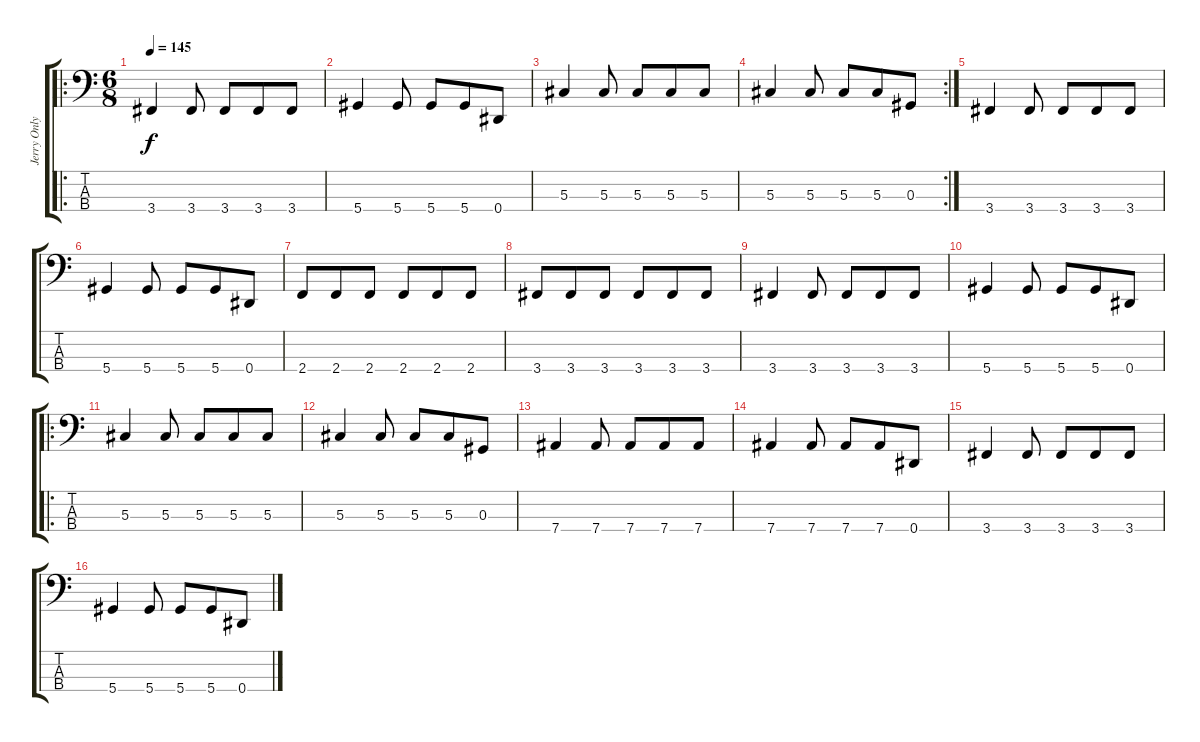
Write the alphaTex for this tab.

\track ("Jerry Only" "Jerry Only") {instrument distortionguitar}
\staff {score tabs}
\tuning (Gb2 Db2 Ab1 Eb1) {hide}
\ro
\ts (6 8)
\tempo 145
\clef f4
\ks c
3.4.4{dy f} 3.4.8 3.4.8 3.4.8 3.4.8 |
5.4.4 5.4.8 5.4.8 5.4.8 0.4.8 |
5.3.4 5.3.8 5.3.8 5.3.8 5.3.8 |
\rc 2
5.3.4 5.3.8 5.3.8 5.3.8 0.3.8 |
3.4.4 3.4.8 3.4.8 3.4.8 3.4.8 |
5.4.4 5.4.8 5.4.8 5.4.8 0.4.8 |
2.4.8 2.4.8 2.4.8 2.4.8 2.4.8 2.4.8 |
3.4.8 3.4.8 3.4.8 3.4.8 3.4.8 3.4.8 |
3.4.4 3.4.8 3.4.8 3.4.8 3.4.8 |
5.4.4 5.4.8 5.4.8 5.4.8 0.4.8 |
\ro
5.3.4 5.3.8 5.3.8 5.3.8 5.3.8 |
5.3.4 5.3.8 5.3.8 5.3.8 0.3.8 |
7.4.4 7.4.8 7.4.8 7.4.8 7.4.8 |
7.4.4 7.4.8 7.4.8 7.4.8 0.4.8 |
3.4.4 3.4.8 3.4.8 3.4.8 3.4.8 |
5.4.4 5.4.8 5.4.8 5.4.8 0.4.8
